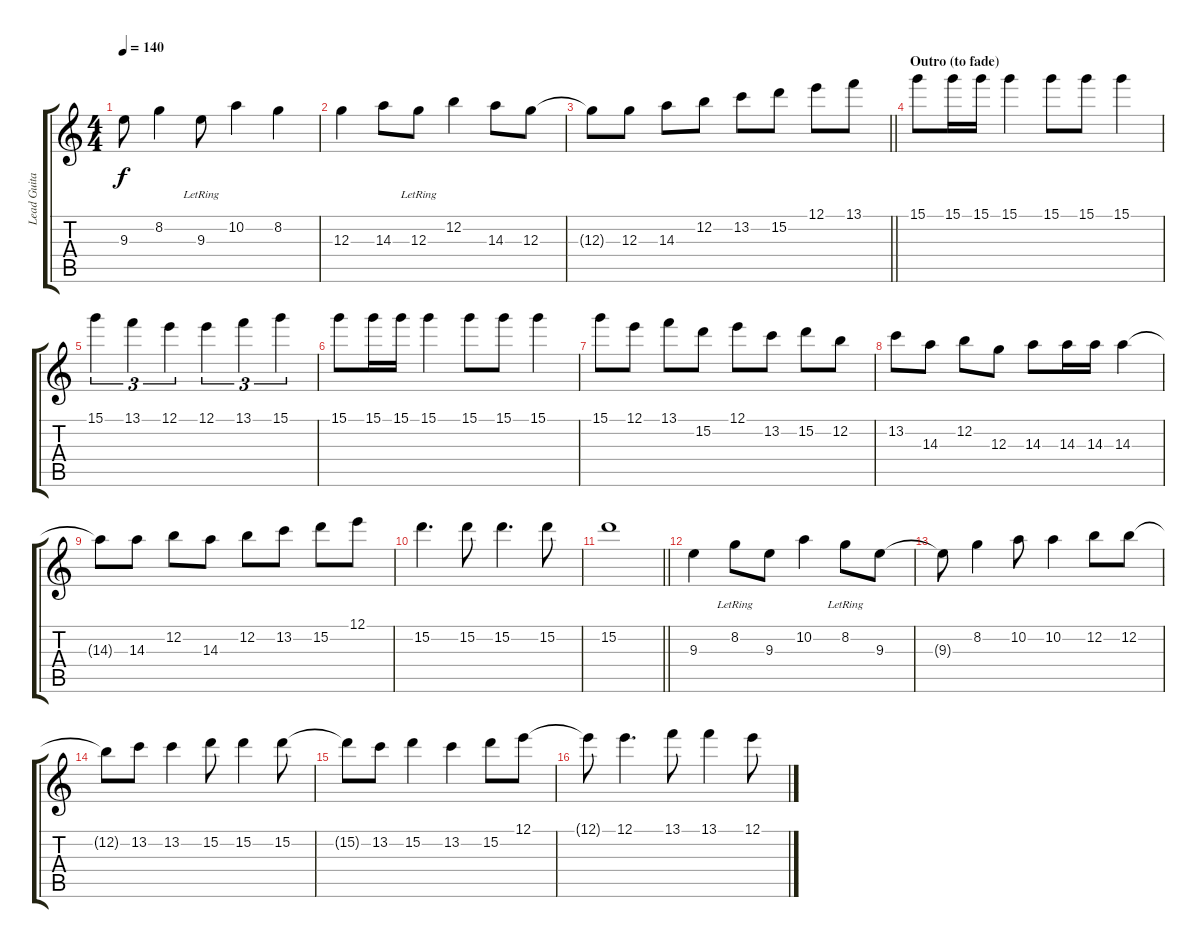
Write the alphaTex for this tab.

\track ("Lead Guitar" "Lead Guita") {instrument acousticguitarsteel}
\staff {score tabs}
\tuning (E4 B3 G3 D3 A2 E2) {hide}
\ts (4 4)
\tempo 140
\clef g2
\ks c
9.3{t}.8{dy f} 8.2.4 9.3{lr}.8 10.2.4 8.2.4 |
12.3.4 14.3.8 12.3{lr}.8 12.2.4 14.3.8 12.3.8 |
\barLineRight lightlight
12.3{t}.8 12.3.8 14.3.8 12.2.8 13.2.8 15.2.8 12.1.8 13.1.8 |
\section ("" "Outro (to fade)")
15.1.8 15.1.16 15.1.16 15.1.4 15.1.8 15.1.8 15.1.4 |
15.1.4{tu (3 2)} 13.1.4{tu (3 2)} 12.1.4{tu (3 2)} 12.1.4{tu (3 2)} 13.1.4{tu (3 2)} 15.1.4{tu (3 2)} |
15.1.8 15.1.16 15.1.16 15.1.4 15.1.8 15.1.8 15.1.4 |
15.1.8 12.1.8 13.1.8 15.2.8 12.1.8 13.2.8 15.2.8 12.2.8 |
13.2.8 14.3.8 12.2.8 12.3.8 14.3.8 14.3.16 14.3.16 14.3.4 |
14.3{t}.8 14.3.8 12.2.8 14.3.8 12.2.8 13.2.8 15.2.8 12.1.8 |
15.2.4{d} 15.2.8 15.2.4{d} 15.2.8 |
\barLineRight lightlight
15.2.1 |
9.3.4 8.2{lr}.8 9.3.8 10.2.4 8.2{lr}.8 9.3.8 |
9.3{t}.8 8.2.4 10.2.8 10.2.4 12.2.8 12.2.8 |
12.2{t}.8 13.2.8 13.2.4 15.2.8 15.2.4 15.2.8 |
15.2{t}.8 13.2.8 15.2.4 13.2.4 15.2.8 12.1.8 |
12.1{t}.8 12.1.4{d} 13.1.8 13.1.4 12.1.8
